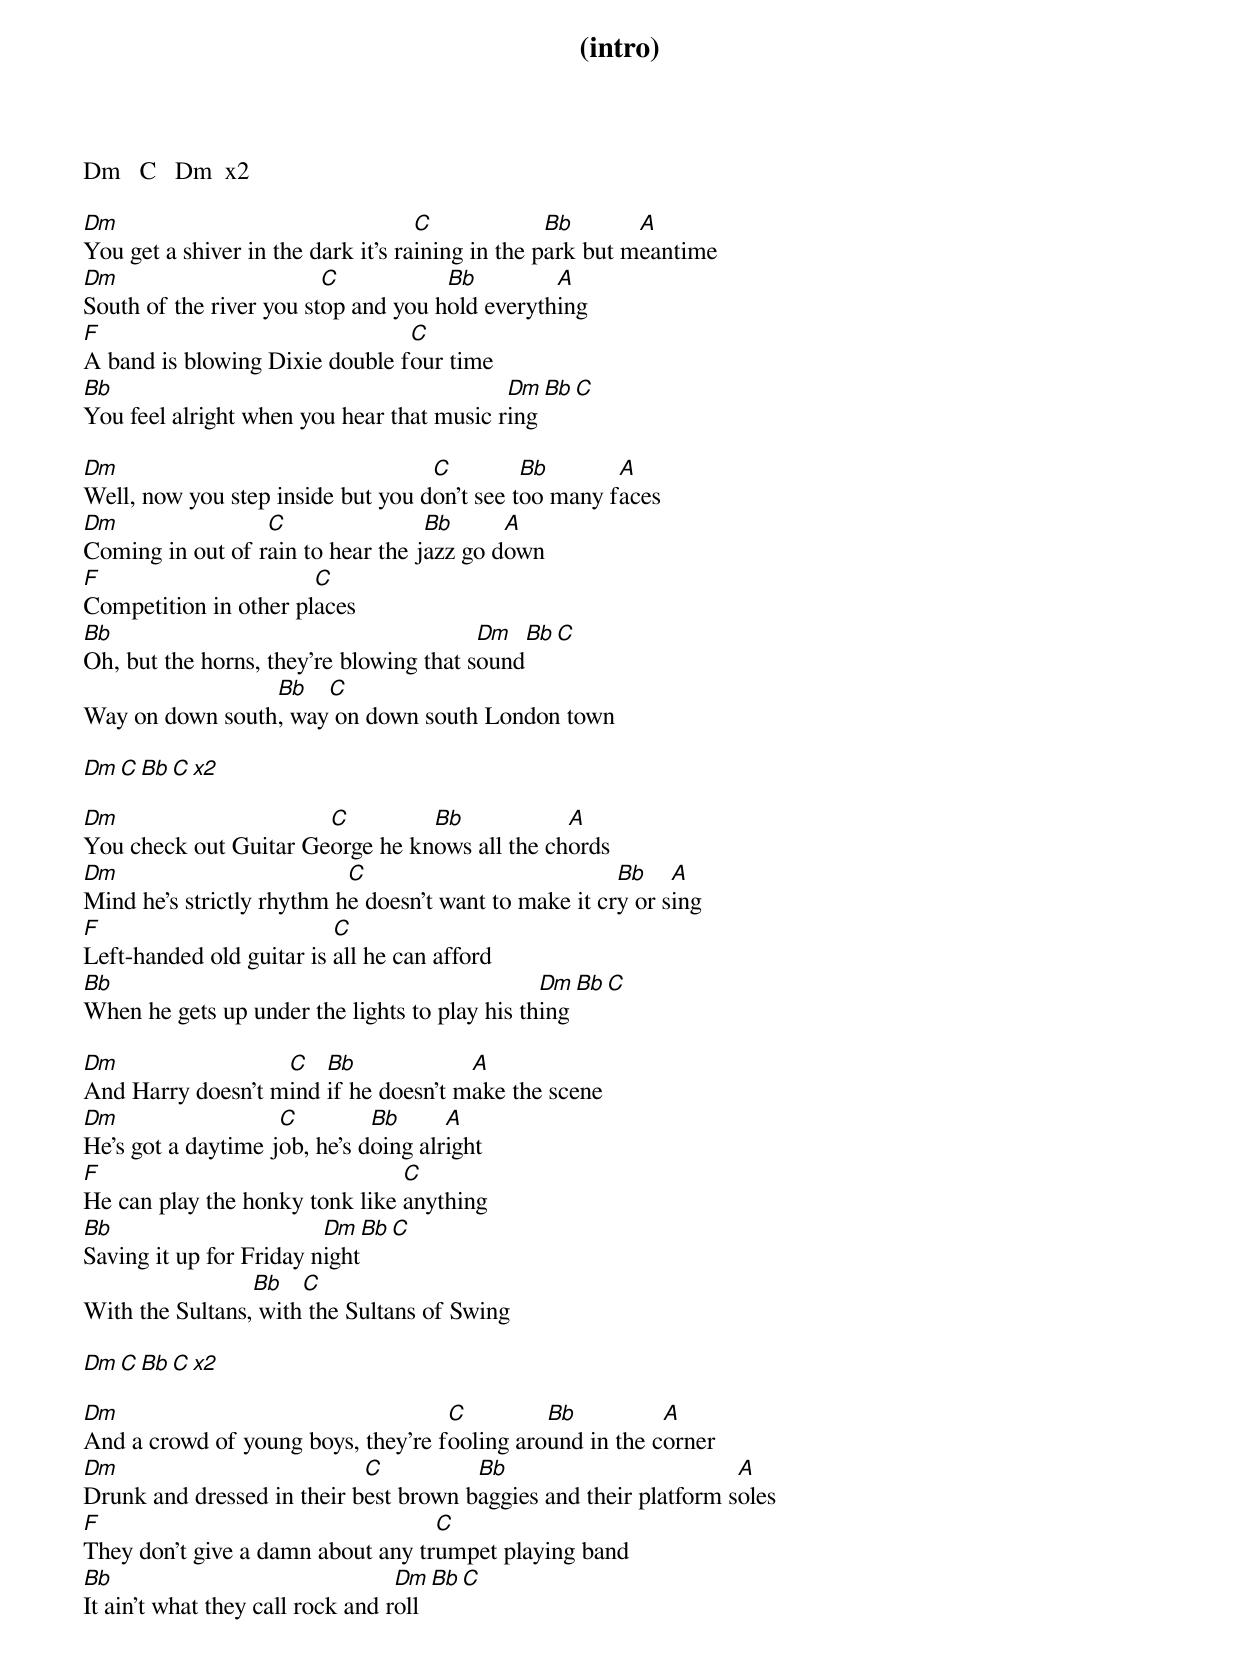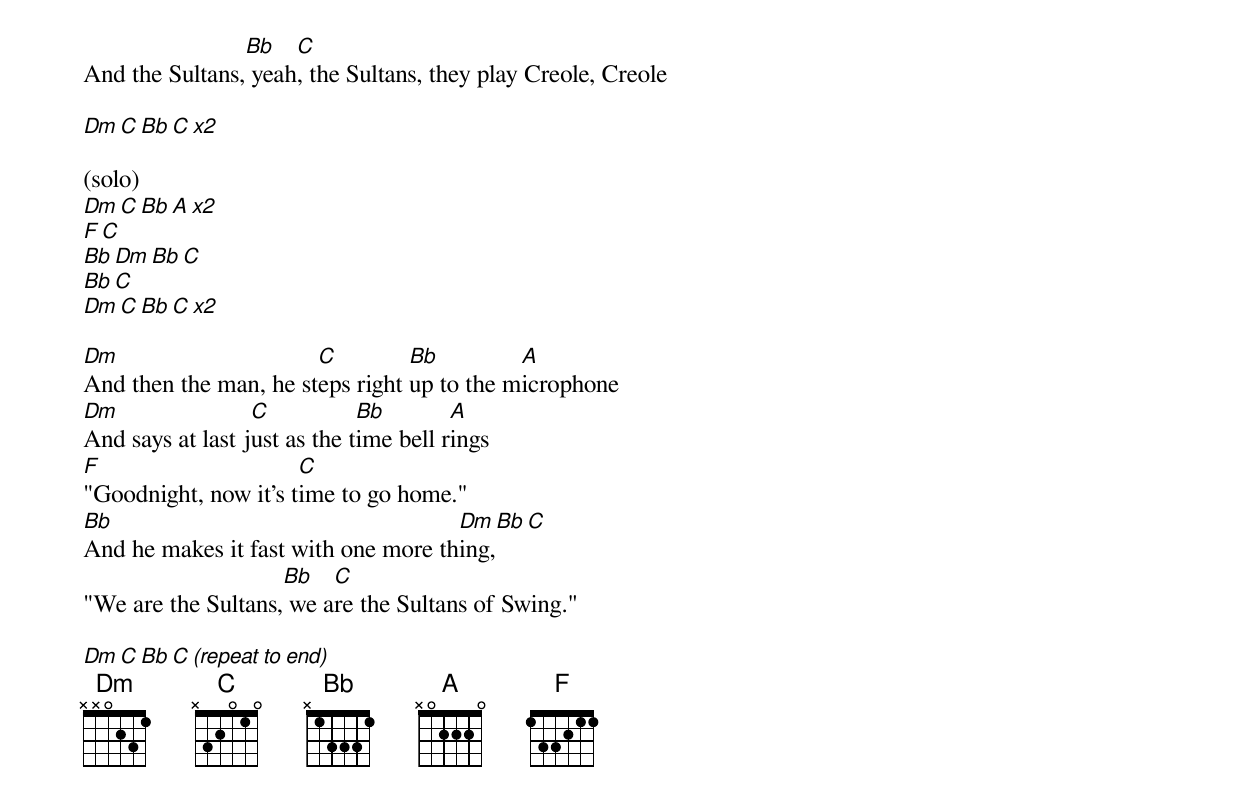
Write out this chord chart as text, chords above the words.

(intro)
Dm   C   Dm  x2

Dm                                  C             Bb       A
You get a shiver in the dark it's raining in the park but meantime
Dm                       C           Bb         A
South of the river you stop and you hold everything
F                               C
A band is blowing Dixie double four time
Bb                                         Dm   Bb   C
You feel alright when you hear that music ring

Dm                                 C         Bb       A
Well, now you step inside but you don't see too many faces
Dm                C                Bb      A
Coming in out of rain to hear the jazz go down
F                      C
Competition in other places
Bb                                       Dm   Bb   C
Oh, but the horns, they're blowing that sound
                 Bb   C
Way on down south, way on down south London town

Dm   C   Bb   C x2

Dm                     C         Bb            A
You check out Guitar George he knows all the chords
Dm                         C                           Bb    A
Mind he's strictly rhythm he doesn't want to make it cry or sing
F                         C
Left-handed old guitar is all he can afford
Bb                                             Dm   Bb   C
When he gets up under the lights to play his thing

Dm                 C   Bb             A
And Harry doesn't mind if he doesn't make the scene
Dm                  C         Bb      A
He's got a daytime job, he's doing alright
F                               C
He can play the honky tonk like anything
Bb                       Dm   Bb   C
Saving it up for Friday night
                 Bb   C
With the Sultans, with the Sultans of Swing

Dm   C   Bb   C x2

Dm                                  C         Bb          A
And a crowd of young boys, they're fooling around in the corner
Dm                          C          Bb                         A
Drunk and dressed in their best brown baggies and their platform soles
F                                  C
They don't give a damn about any trumpet playing band
Bb                                Dm   Bb   C
It ain't what they call rock and roll
                Bb   C
And the Sultans, yeah, the Sultans, they play Creole, Creole

Dm   C   Bb   C x2

(solo)
Dm   C   Bb   A x2
F   C
Bb   Dm   Bb   C
Bb   C
Dm   C   Bb   C x2

Dm                     C         Bb         A
And then the man, he steps right up to the microphone
Dm                C           Bb        A
And says at last just as the time bell rings
F                     C
"Goodnight, now it's time to go home."
Bb                                   Dm   Bb   C
And he makes it fast with one more thing,
                    Bb   C
"We are the Sultans, we are the Sultans of Swing."

Dm   C   Bb   C (repeat to end)
